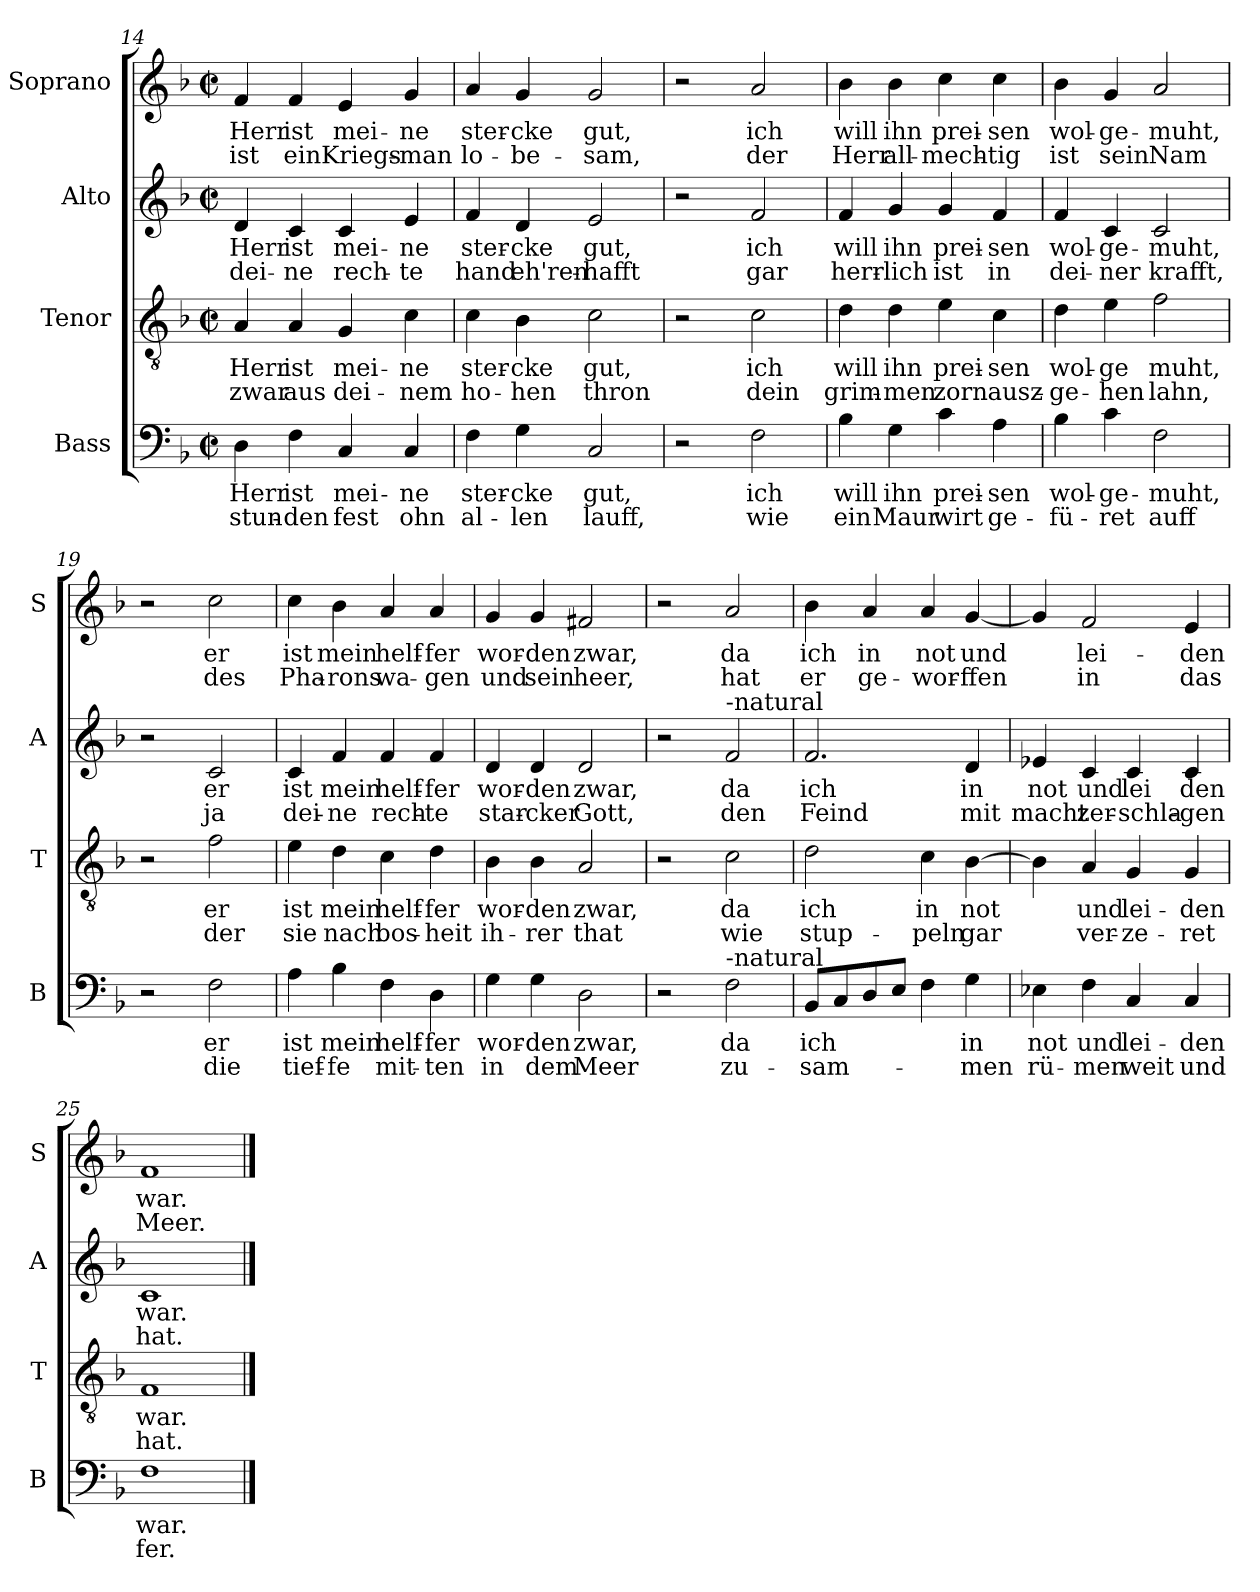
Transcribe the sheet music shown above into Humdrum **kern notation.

**kern	**text	**text	**kern	**text	**text	**kern	**text	**text	**kern	**text	**text
*part4	*part4	*part4	*part3	*part3	*part3	*part2	*part2	*part2	*part1	*part1	*part1
*staff4	*staff4	*staff4	*staff3	*staff3	*staff3	*staff2	*staff2	*staff2	*staff1	*staff1	*staff1
*I"Bass	*	*	*I"Tenor	*	*	*I"Alto	*	*	*I"Soprano	*	*
*I'B	*	*	*I'T	*	*	*I'A	*	*	*I'S	*	*
*clefF4	*	*	*clefGv2	*	*	*clefG2	*	*	*clefG2	*	*
*k[b-]	*	*	*k[b-]	*	*	*k[b-]	*	*	*k[b-]	*	*
*F:	*	*	*F:	*	*	*F:	*	*	*F:	*	*
*M2/2	*	*	*M2/2	*	*	*M2/2	*	*	*M2/2	*	*
*met(c|)	*	*	*met(c|)	*	*	*met(c|)	*	*	*met(c|)	*	*
=14	=14	=14	=14	=14	=14	=14	=14	=14	=14	=14	=14
!	!LO:LY:b	!LO:LY:b	!	!LO:LY:b	!LO:LY:b	!	!LO:LY:b	!LO:LY:b	!	!LO:LY:b	!LO:LY:b
4D\	Herr	stun-	4A/	Herr	zwar	4d/	Herr	dei-	4f/	Herr	ist
!	!LO:LY:b	!LO:LY:b	!	!LO:LY:b	!LO:LY:b	!	!LO:LY:b	!LO:LY:b	!	!LO:LY:b	!LO:LY:b
4F\	ist	-den	4A/	ist	aus	4c/	ist	-ne	4f/	ist	ein
!	!LO:LY:b	!LO:LY:b	!	!LO:LY:b	!LO:LY:b	!	!LO:LY:b	!LO:LY:b	!	!LO:LY:b	!LO:LY:b
4C/	mei-	fest	4G/	mei-	dei-	4c/	mei-	rech-	4e/	mei-	Kriegs-
!	!LO:LY:b	!LO:LY:b	!	!LO:LY:b	!LO:LY:b	!	!LO:LY:b	!LO:LY:b	!	!LO:LY:b	!LO:LY:b
4C/	-ne	ohn	4c\	-ne	-nem	4e/	-ne	-te	4g/	-ne	-man
=15	=15	=15	=15	=15	=15	=15	=15	=15	=15	=15	=15
!	!LO:LY:b	!LO:LY:b	!	!LO:LY:b	!LO:LY:b	!	!LO:LY:b	!LO:LY:b	!	!LO:LY:b	!LO:LY:b
4F\	ster-	al-	4c\	ster-	ho-	4f/	ster-	hand	4a/	ster-	lo-
!	!LO:LY:b	!LO:LY:b	!	!LO:LY:b	!LO:LY:b	!	!LO:LY:b	!LO:LY:b	!	!LO:LY:b	!LO:LY:b
4G\	-cke	-len	4B-\	-cke	-hen	4d/	-cke	eh'ren-	4g/	-cke	-be-
!	!LO:LY:b	!LO:LY:b	!	!LO:LY:b	!LO:LY:b	!	!LO:LY:b	!LO:LY:b	!	!LO:LY:b	!LO:LY:b
2C/	gut,	lauff,	2c\	gut,	thron	2e/	gut,	-hafft	2g/	gut,	-sam,
!!LO:LB:g=z
=16	=16	=16	=16	=16	=16	=16	=16	=16	=16	=16	=16
2r	.	.	2r	.	.	2r	.	.	2r	.	.
!	!LO:LY:b	!LO:LY:b	!	!LO:LY:b	!LO:LY:b	!	!LO:LY:b	!LO:LY:b	!	!LO:LY:b	!LO:LY:b
2F\	ich	wie	2c\	ich	dein	2f/	ich	gar	2a/	ich	der
=17	=17	=17	=17	=17	=17	=17	=17	=17	=17	=17	=17
!	!LO:LY:b	!LO:LY:b	!	!LO:LY:b	!LO:LY:b	!	!LO:LY:b	!LO:LY:b	!	!LO:LY:b	!LO:LY:b
4B-\	will	ein	4d\	will	grim-	4f/	will	herr-	4b-\	will	Herr
!	!LO:LY:b	!LO:LY:b	!	!LO:LY:b	!LO:LY:b	!	!LO:LY:b	!LO:LY:b	!	!LO:LY:b	!LO:LY:b
4G\	ihn	Maur	4d\	ihn	-men	4g/	ihn	-lich	4b-\	ihn	all-
!	!LO:LY:b	!LO:LY:b	!	!LO:LY:b	!LO:LY:b	!	!LO:LY:b	!LO:LY:b	!	!LO:LY:b	!LO:LY:b
4c\	prei-	wirt	4e\	prei-	zorn	4g/	prei-	ist	4cc\	prei-	-mech-
!	!LO:LY:b	!LO:LY:b	!	!LO:LY:b	!LO:LY:b	!	!LO:LY:b	!LO:LY:b	!	!LO:LY:b	!LO:LY:b
4A\	-sen	ge-	4c\	-sen	ausz-	4f/	-sen	in	4cc\	-sen	-tig
=18	=18	=18	=18	=18	=18	=18	=18	=18	=18	=18	=18
!	!LO:LY:b	!LO:LY:b	!	!LO:LY:b	!LO:LY:b	!	!LO:LY:b	!LO:LY:b	!	!LO:LY:b	!LO:LY:b
4B-\	wol-	-fü-	4d\	wol-	-ge-	4f/	wol-	dei-	4b-\	wol-	ist
!	!LO:LY:b	!LO:LY:b	!	!LO:LY:b	!LO:LY:b	!	!LO:LY:b	!LO:LY:b	!	!LO:LY:b	!LO:LY:b
4c\	-ge-	-ret	4e\	-ge	-hen	4c/	-ge-	-ner	4g/	-ge-	sein
!	!LO:LY:b	!LO:LY:b	!	!LO:LY:b	!LO:LY:b	!	!LO:LY:b	!LO:LY:b	!	!LO:LY:b	!LO:LY:b
2F\	-muht,	auff	2f\	muht,	lahn,	2c/	-muht,	krafft,	2a/	-muht,	Nam
=19	=19	=19	=19	=19	=19	=19	=19	=19	=19	=19	=19
2r	.	.	2r	.	.	2r	.	.	2r	.	.
!	!LO:LY:b	!LO:LY:b	!	!LO:LY:b	!LO:LY:b	!	!LO:LY:b	!LO:LY:b	!	!LO:LY:b	!LO:LY:b
2F\	er	die	2f\	er	der	2c/	er	ja	2cc\	er	des
=20	=20	=20	=20	=20	=20	=20	=20	=20	=20	=20	=20
!	!LO:LY:b	!LO:LY:b	!	!LO:LY:b	!LO:LY:b	!	!LO:LY:b	!LO:LY:b	!	!LO:LY:b	!LO:LY:b
4A\	ist	tief-	4e\	ist	sie	4c/	ist	dei-	4cc\	ist	Pha-
!	!LO:LY:b	!LO:LY:b	!	!LO:LY:b	!LO:LY:b	!	!LO:LY:b	!LO:LY:b	!	!LO:LY:b	!LO:LY:b
4B-\	mein	-fe	4d\	mein	nach	4f/	mein	-ne	4b-\	mein	-rons
!	!LO:LY:b	!LO:LY:b	!	!LO:LY:b	!LO:LY:b	!	!LO:LY:b	!LO:LY:b	!	!LO:LY:b	!LO:LY:b
4F\	helf-	mit-	4c\	helf-	bos-	4f/	helf-	rech-	4a/	helf-	wa-
!	!LO:LY:b	!LO:LY:b	!	!LO:LY:b	!LO:LY:b	!	!LO:LY:b	!LO:LY:b	!	!LO:LY:b	!LO:LY:b
4D\	-fer	-ten	4d\	-fer	-heit	4f/	-fer	-te	4a/	-fer	-gen
!!LO:LB:g=z
=21	=21	=21	=21	=21	=21	=21	=21	=21	=21	=21	=21
!	!LO:LY:b	!LO:LY:b	!	!LO:LY:b	!LO:LY:b	!	!LO:LY:b	!LO:LY:b	!	!LO:LY:b	!LO:LY:b
4G\	wor-	in	4B-\	wor-	ih-	4d/	wor-	star-	4g/	wor-	und
!	!LO:LY:b	!LO:LY:b	!	!LO:LY:b	!LO:LY:b	!	!LO:LY:b	!LO:LY:b	!	!LO:LY:b	!LO:LY:b
4G\	-den	dem	4B-\	-den	-rer	4d/	-den	-cker	4g/	-den	sein
!	!LO:LY:b	!LO:LY:b	!	!LO:LY:b	!LO:LY:b	!	!LO:LY:b	!LO:LY:b	!	!LO:LY:b	!LO:LY:b
2D\	zwar,	Meer	2A/	zwar,	that	2d/	zwar,	Gott,	2f#X/	zwar,	heer,
=22	=22	=22	=22	=22	=22	=22	=22	=22	=22	=22	=22
2r	.	.	2r	.	.	2r	.	.	2r	.	.
!	!	!	!	!	!	!LO:TX:a:t=-natural	!	!	!	!	!
!LO:TX:a:t=-natural	!	!	!	!	!	!	!	!	!	!	!
!	!LO:LY:b	!LO:LY:b	!	!LO:LY:b	!LO:LY:b	!	!LO:LY:b	!LO:LY:b	!	!LO:LY:b	!LO:LY:b
2F\	da	zu-	2c\	da	wie	2f/	da	den	2a/	da	hat
=23	=23	=23	=23	=23	=23	=23	=23	=23	=23	=23	=23
!	!LO:LY:b	!LO:LY:b	!	!LO:LY:b	!LO:LY:b	!	!LO:LY:b	!LO:LY:b	!	!LO:LY:b	!LO:LY:b
8BB-/L	ich	-sam-	2d\	ich	stup-	2.f/	ich	Feind	4b-\	ich	er
8C/	.	.	.	.	.	.	.	.	.	.	.
!	!	!	!	!	!	!	!	!	!	!LO:LY:b	!LO:LY:b
8D/	.	.	.	.	.	.	.	.	4a/	in	ge-
8E/J	.	.	.	.	.	.	.	.	.	.	.
!	!	!	!	!LO:LY:b	!LO:LY:b	!	!	!	!	!LO:LY:b	!LO:LY:b
4F\	.	.	4c\	in	-peln	.	.	.	4a/	not	-wor-
!	!LO:LY:b	!LO:LY:b	!	!LO:LY:b	!LO:LY:b	!	!LO:LY:b	!LO:LY:b	!	!LO:LY:b	!LO:LY:b
4G\	in	-men	[4B-\	not	gar	4d/	in	mit	[4g/	und	-ffen
=24	=24	=24	=24	=24	=24	=24	=24	=24	=24	=24	=24
!	!LO:LY:b	!LO:LY:b	!	!	!	!	!LO:LY:b	!LO:LY:b	!	!	!
4E-X\	not	rü-	4B-\]	.	.	4e-X/	not	macht	4g/]	.	.
!	!LO:LY:b	!LO:LY:b	!	!LO:LY:b	!LO:LY:b	!	!LO:LY:b	!LO:LY:b	!	!LO:LY:b	!LO:LY:b
4F\	und	-men	4A/	und	ver-	4c/	und	zer-	2f/	lei-	in
!	!LO:LY:b	!LO:LY:b	!	!LO:LY:b	!LO:LY:b	!	!LO:LY:b	!LO:LY:b	!	!	!
4C/	lei-	weit	4G/	lei-	-ze-	4c/	lei	-schla-	.	.	.
!	!LO:LY:b	!LO:LY:b	!	!LO:LY:b	!LO:LY:b	!	!LO:LY:b	!LO:LY:b	!	!LO:LY:b	!LO:LY:b
4C/	-den	und	4G/	-den	-ret	4c/	den	-gen	4e/	-den	das
=25	=25	=25	=25	=25	=25	=25	=25	=25	=25	=25	=25
!	!LO:LY:b	!LO:LY:b	!	!LO:LY:b	!LO:LY:b	!	!LO:LY:b	!LO:LY:b	!	!LO:LY:b	!LO:LY:b
1F	war.	fer.	1F	war.	hat.	1c	war.	hat.	1f	war.	Meer.
==	==	==	==	==	==	==	==	==	==	==	==
*-	*-	*-	*-	*-	*-	*-	*-	*-	*-	*-	*-
